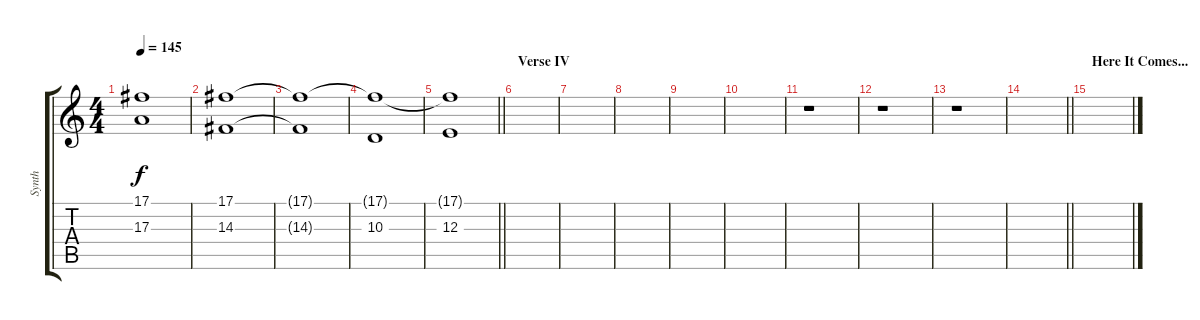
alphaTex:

\track ("Synth" "Synth") {instrument synthstrings2}
\staff {score tabs}
\tuning (Db4 Ab3 E3 B2 Gb2 B1) {hide}
\ts (4 4)
\tempo 145
\clef g2
\ks c
(17.1{t} 17.3{t}).1{dy f} |
(17.1 14.3).1 |
(17.1{t} 14.3{t}).1 |
(17.1{t} 10.3).1 |
\barLineRight lightlight
(17.1{t} 12.3).1 |
\section ("" "Verse IV")
|
|
|
|
|
r.1 |
r.1 |
r.1 |
\barLineRight lightlight
|
\section ("" "Here It Comes...")
